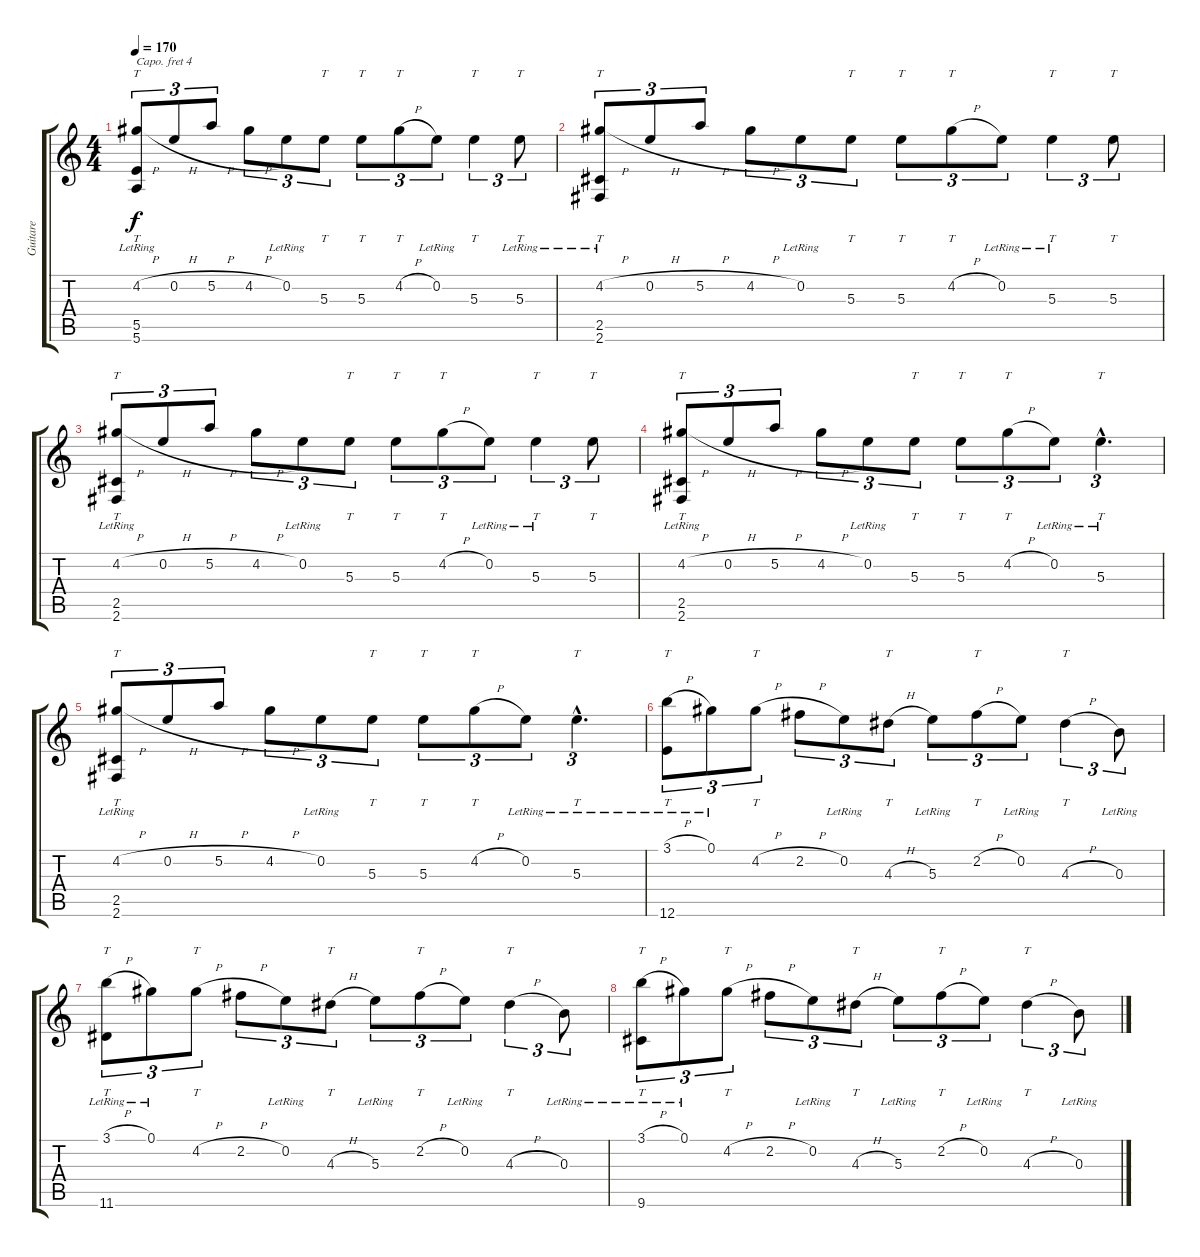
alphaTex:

\track ("Guitare" "Guitare") {instrument acousticguitarsteel}
\staff {score tabs}
\capo 4
\tuning (E4 C4 G3 C3 G2 C2) {hide}
\ts (4 4)
\tempo 170
\clef g2
\ks c
(4.2{h} 5.5{lr} 5.6{lr}).8{tt tu (3 2) dy f} 0.2{h}.8{tu (3 2)} 5.2{h}.8{tu (3 2)} 4.2{h}.8{tu (3 2)} 0.2{lr}.8{tu (3 2)} 5.3.8{tt tu (3 2)} 5.3.8{tt tu (3 2)} 4.2{h}.8{tt tu (3 2)} 0.2{lr}.8{tu (3 2)} 5.3.4{tt tu (3 2)} 5.3{lr}.8{tt tu (3 2)} |
(4.2{h} 2.5{lr} 2.6{lr}).8{tt tu (3 2)} 0.2{h}.8{tu (3 2)} 5.2{h}.8{tu (3 2)} 4.2{h}.8{tu (3 2)} 0.2{lr}.8{tu (3 2)} 5.3.8{tt tu (3 2)} 5.3.8{tt tu (3 2)} 4.2{h}.8{tt tu (3 2)} 0.2{lr}.8{tu (3 2)} 5.3{lr}.4{tt tu (3 2)} 5.3.8{tt tu (3 2)} |
(4.2{h} 2.5{lr} 2.6{lr}).8{tt tu (3 2)} 0.2{h}.8{tu (3 2)} 5.2{h}.8{tu (3 2)} 4.2{h}.8{tu (3 2)} 0.2{lr}.8{tu (3 2)} 5.3.8{tt tu (3 2)} 5.3.8{tt tu (3 2)} 4.2{h}.8{tt tu (3 2)} 0.2{lr}.8{tu (3 2)} 5.3{lr}.4{tt tu (3 2)} 5.3.8{tt tu (3 2)} |
(4.2{h} 2.5{lr} 2.6{lr}).8{tt tu (3 2)} 0.2{h}.8{tu (3 2)} 5.2{h}.8{tu (3 2)} 4.2{h}.8{tu (3 2)} 0.2{lr}.8{tu (3 2)} 5.3.8{tt tu (3 2)} 5.3.8{tt tu (3 2)} 4.2{h}.8{tt tu (3 2)} 0.2{lr}.8{tu (3 2)} 5.3{hac lr}.4{tt d tu (3 2)} |
(4.2{h} 2.5{lr} 2.6{lr}).8{tt tu (3 2)} 0.2{h}.8{tu (3 2)} 5.2{h}.8{tu (3 2)} 4.2{h}.8{tu (3 2)} 0.2{lr}.8{tu (3 2)} 5.3.8{tt tu (3 2)} 5.3.8{tt tu (3 2)} 4.2{h}.8{tt tu (3 2)} 0.2{lr}.8{tu (3 2)} 5.3{hac lr}.4{tt d tu (3 2)} |
(3.1{h} 12.6{lr}).8{tt tu (3 2)} 0.1{lr}.8{tu (3 2)} 4.2{h}.8{tt tu (3 2)} 2.2{h}.8{tu (3 2)} 0.2{lr}.8{tu (3 2)} 4.3{h}.8{tt tu (3 2)} 5.3{lr}.8{tu (3 2)} 2.2{h}.8{tt tu (3 2)} 0.2{lr}.8{tu (3 2)} 4.3{h}.4{tt tu (3 2)} 0.3{lr}.8{tu (3 2)} |
(3.1{h} 11.6{lr}).8{tt tu (3 2)} 0.1{lr}.8{tu (3 2)} 4.2{h}.8{tt tu (3 2)} 2.2{h}.8{tu (3 2)} 0.2{lr}.8{tu (3 2)} 4.3{h}.8{tt tu (3 2)} 5.3{lr}.8{tu (3 2)} 2.2{h}.8{tt tu (3 2)} 0.2{lr}.8{tu (3 2)} 4.3{h}.4{tt tu (3 2)} 0.3{lr}.8{tu (3 2)} |
(3.1{h} 9.6{lr}).8{tt tu (3 2)} 0.1{lr}.8{tu (3 2)} 4.2{h}.8{tt tu (3 2)} 2.2{h}.8{tu (3 2)} 0.2{lr}.8{tu (3 2)} 4.3{h}.8{tt tu (3 2)} 5.3{lr}.8{tu (3 2)} 2.2{h}.8{tt tu (3 2)} 0.2{lr}.8{tu (3 2)} 4.3{h}.4{tt tu (3 2)} 0.3{lr}.8{tu (3 2)}
